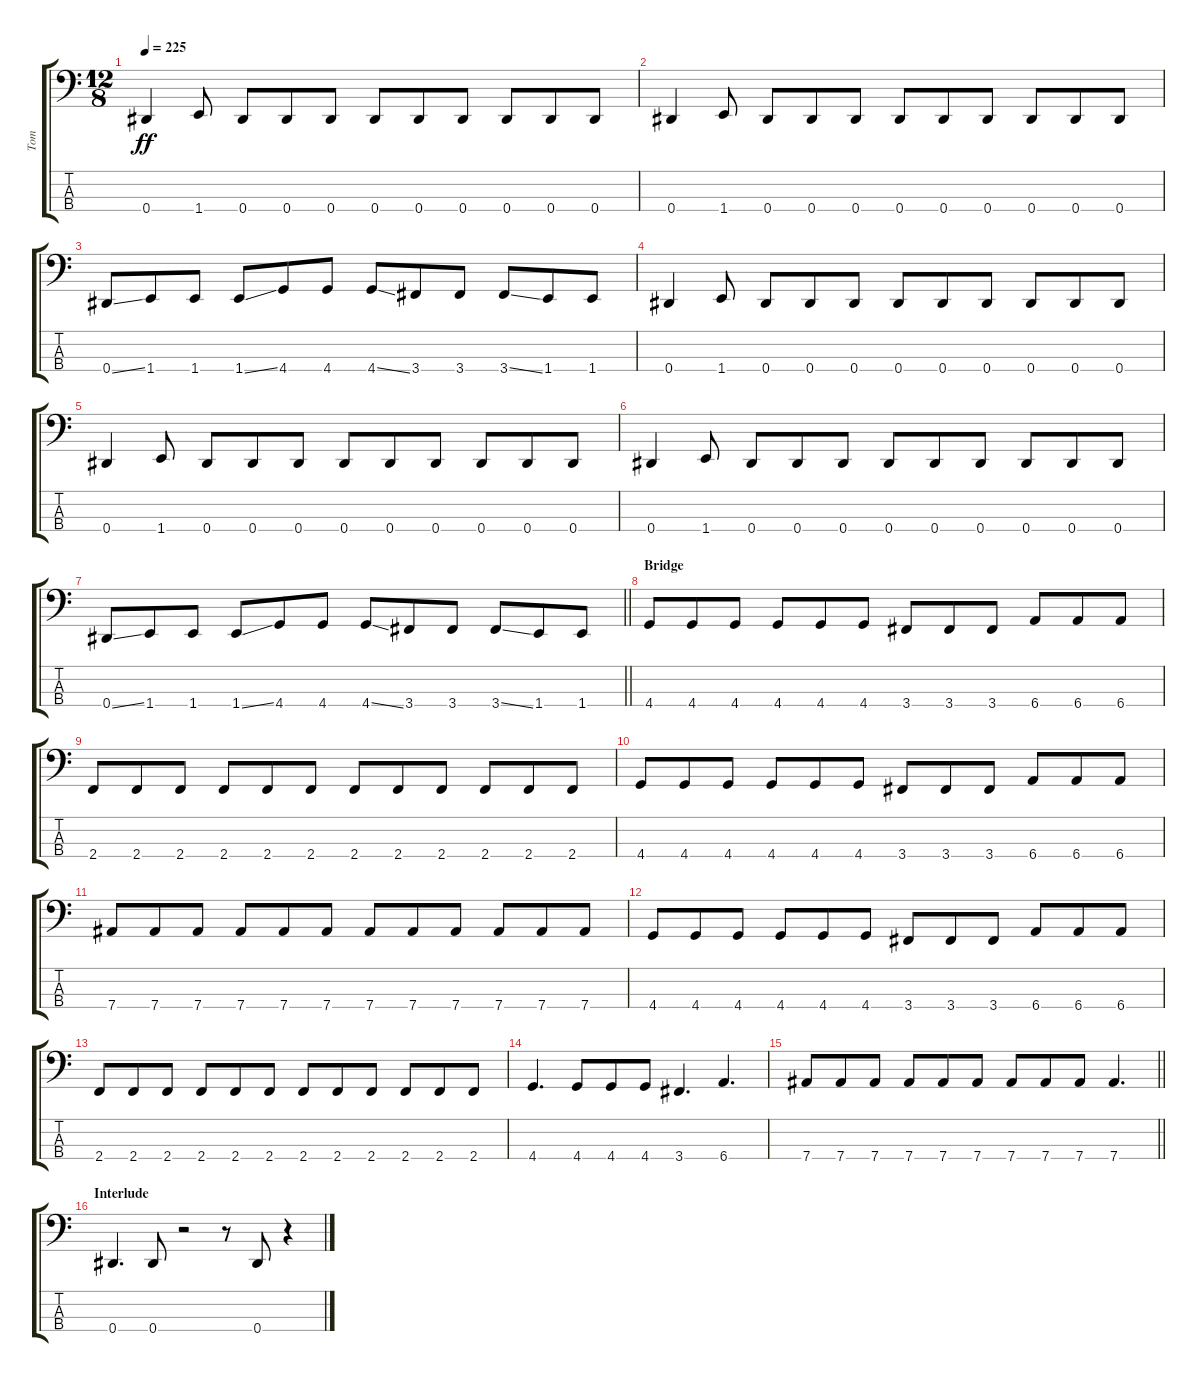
\track ("Tom" "Tom") {instrument electricbasspick}
\staff {score tabs}
\tuning (Gb2 Db2 Ab1 Eb1) {hide}
\ts (12 8)
\tempo 225
\clef f4
\ks c
0.4.4{dy ff} 1.4.8 0.4.8 0.4.8 0.4.8 0.4.8 0.4.8 0.4.8 0.4.8 0.4.8 0.4.8 |
0.4.4 1.4.8 0.4.8 0.4.8 0.4.8 0.4.8 0.4.8 0.4.8 0.4.8 0.4.8 0.4.8 |
0.4{ss}.8 1.4.8 1.4.8 1.4{ss}.8 4.4.8 4.4.8 4.4{ss}.8 3.4.8 3.4.8 3.4{ss}.8 1.4.8 1.4.8 |
0.4.4 1.4.8 0.4.8 0.4.8 0.4.8 0.4.8 0.4.8 0.4.8 0.4.8 0.4.8 0.4.8 |
0.4.4 1.4.8 0.4.8 0.4.8 0.4.8 0.4.8 0.4.8 0.4.8 0.4.8 0.4.8 0.4.8 |
0.4.4 1.4.8 0.4.8 0.4.8 0.4.8 0.4.8 0.4.8 0.4.8 0.4.8 0.4.8 0.4.8 |
\barLineRight lightlight
0.4{ss}.8 1.4.8 1.4.8 1.4{ss}.8 4.4.8 4.4.8 4.4{ss}.8 3.4.8 3.4.8 3.4{ss}.8 1.4.8 1.4.8 |
\section ("" "Bridge")
4.4.8 4.4.8 4.4.8 4.4.8 4.4.8 4.4.8 3.4.8 3.4.8 3.4.8 6.4.8 6.4.8 6.4.8 |
2.4.8 2.4.8 2.4.8 2.4.8 2.4.8 2.4.8 2.4.8 2.4.8 2.4.8 2.4.8 2.4.8 2.4.8 |
4.4.8 4.4.8 4.4.8 4.4.8 4.4.8 4.4.8 3.4.8 3.4.8 3.4.8 6.4.8 6.4.8 6.4.8 |
7.4.8 7.4.8 7.4.8 7.4.8 7.4.8 7.4.8 7.4.8 7.4.8 7.4.8 7.4.8 7.4.8 7.4.8 |
4.4.8 4.4.8 4.4.8 4.4.8 4.4.8 4.4.8 3.4.8 3.4.8 3.4.8 6.4.8 6.4.8 6.4.8 |
2.4.8 2.4.8 2.4.8 2.4.8 2.4.8 2.4.8 2.4.8 2.4.8 2.4.8 2.4.8 2.4.8 2.4.8 |
4.4.4{d} 4.4.8 4.4.8 4.4.8 3.4.4{d} 6.4.4{d} |
\barLineRight lightlight
7.4.8 7.4.8 7.4.8 7.4.8 7.4.8 7.4.8 7.4.8 7.4.8 7.4.8 7.4.4{d} |
\section ("" "Interlude")
0.4.4{d} 0.4.8 r.2 r.8 0.4.8 r.4
